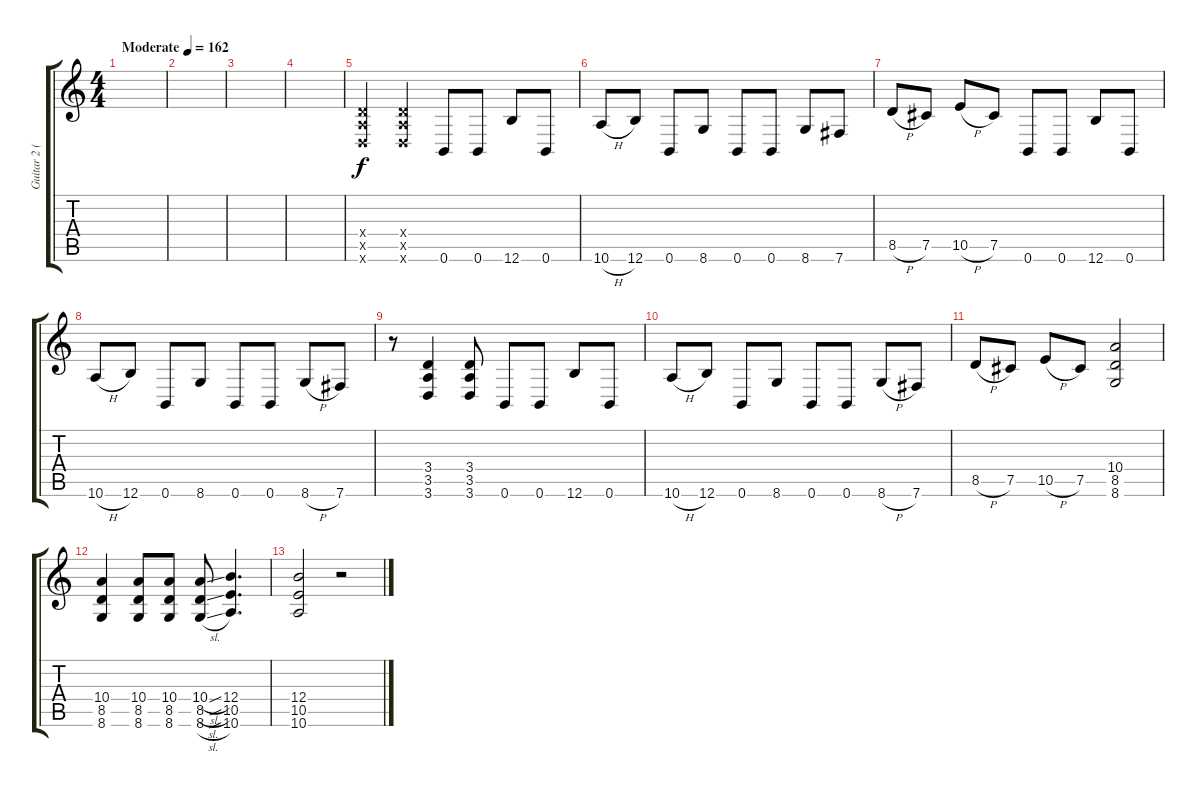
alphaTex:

\track ("Guitar 2 (Distortion)" "Guitar 2 (") {instrument distortionguitar}
\staff {score tabs}
\tuning (Db4 Ab3 E3 B2 Gb2 B1) {hide}
\ts (4 4)
\tempo (162 "Moderate")
\clef g2
\ks c
|
|
|
|
(3.4{x} 3.5{x} 3.6{x}).4 (3.4{x} 3.5{x} 3.6{x}).4 0.6.8 0.6.8 12.6.8 0.6.8 |
10.6{h}.8 12.6.8 0.6.8 8.6.8 0.6.8 0.6.8 8.6.8 7.6.8 |
8.5{h}.8 7.5.8 10.5{h}.8 7.5.8 0.6.8 0.6.8 12.6.8 0.6.8 |
10.6{h}.8 12.6.8 0.6.8 8.6.8 0.6.8 0.6.8 8.6{h}.8 7.6.8 |
r.8 (3.4 3.5 3.6).4 (3.4 3.5 3.6).8 0.6.8 0.6.8 12.6.8 0.6.8 |
10.6{h}.8 12.6.8 0.6.8 8.6.8 0.6.8 0.6.8 8.6{h}.8 7.6.8 |
8.5{h}.8 7.5.8 10.5{h}.8 7.5.8 (10.4 8.5 8.6).2 |
(10.4 8.5 8.6).4 (10.4 8.5 8.6).8 (10.4 8.5 8.6).8 (10.4{sl} 8.5{sl} 8.6{sl}).8 (12.4 10.5 10.6).4{d} |
(12.4 10.5 10.6).2 r.2
